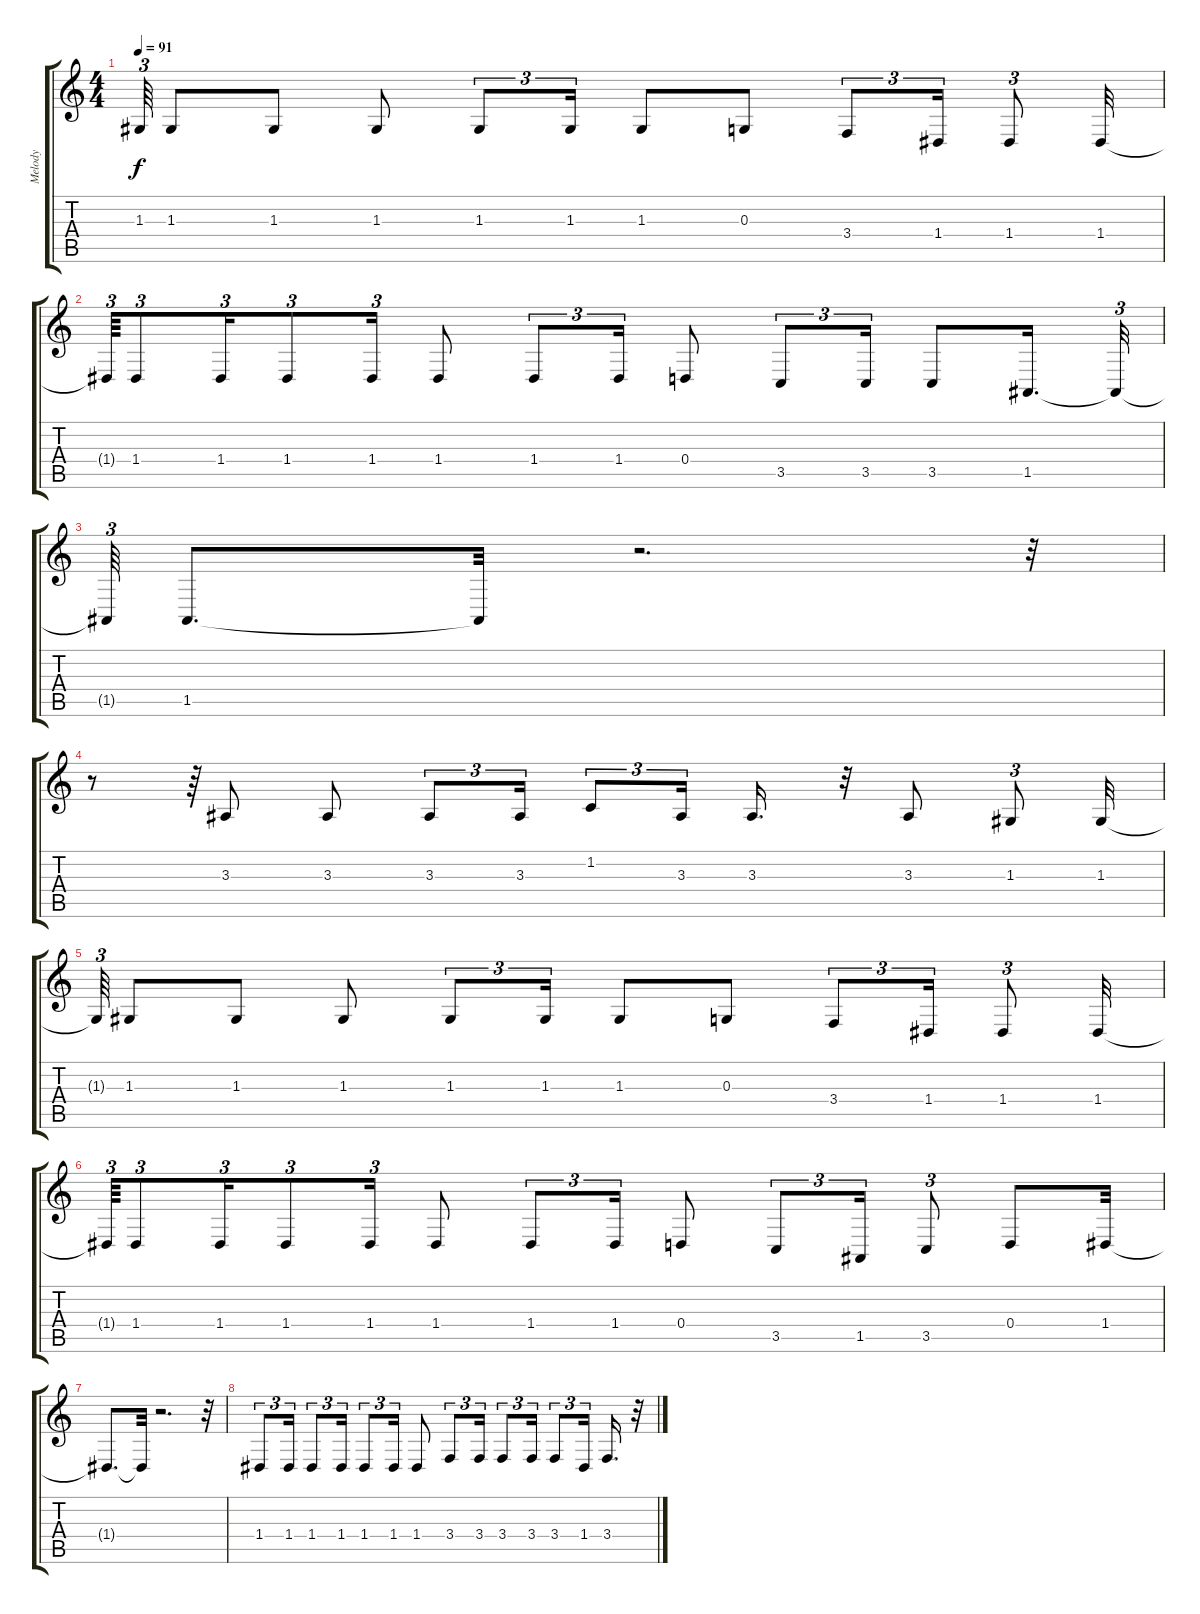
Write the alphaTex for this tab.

\track ("Melody" "Melody") {instrument altosax}
\staff {score tabs}
\tuning (E4 B3 G3 D3 A2 E2) {hide}
\ts (4 4)
\tempo 91
\clef g2
\ks c
1.3{t}.64{tu (3 2) dy f} 1.3.8 1.3.8 1.3.8 1.3.8{tu (3 2)} 1.3.16{tu (3 2)} 1.3.8 0.3.8 3.4.8{tu (3 2)} 1.4.16{tu (3 2)} 1.4.8{tu (3 2)} 1.4.32 |
1.4{t}.64{tu (3 2)} 1.4.8{tu (3 2)} 1.4.16{tu (3 2)} 1.4.8{tu (3 2)} 1.4.16{tu (3 2)} 1.4.8 1.4.8{tu (3 2)} 1.4.16{tu (3 2)} 0.4.8 3.5.8{tu (3 2)} 3.5.16{tu (3 2)} 3.5.8 1.5.16{d} 1.5{t}.32{tu (3 2)} |
1.5{t}.64{tu (3 2)} 1.5.8{d} 1.5{t}.32 r.2{d} r.32{tu (3 2)} |
r.8 r.64{tu (3 2)} 3.3.8 3.3.8 3.3.8{tu (3 2)} 3.3.16{tu (3 2)} 1.2.8{tu (3 2)} 3.3.16{tu (3 2)} 3.3.16{d} r.32 3.3.8 1.3.8{tu (3 2)} 1.3.32 |
1.3{t}.64{tu (3 2)} 1.3.8 1.3.8 1.3.8 1.3.8{tu (3 2)} 1.3.16{tu (3 2)} 1.3.8 0.3.8 3.4.8{tu (3 2)} 1.4.16{tu (3 2)} 1.4.8{tu (3 2)} 1.4.32 |
1.4{t}.64{tu (3 2)} 1.4.8{tu (3 2)} 1.4.16{tu (3 2)} 1.4.8{tu (3 2)} 1.4.16{tu (3 2)} 1.4.8 1.4.8{tu (3 2)} 1.4.16{tu (3 2)} 0.4.8 3.5.8{tu (3 2)} 1.5.16{tu (3 2)} 3.5.8{tu (3 2)} 0.4.8 1.4.32 |
1.4{t}.8{d} 1.4{t}.32 r.2{d} r.32 |
1.4.8{tu (3 2)} 1.4.16{tu (3 2)} 1.4.8{tu (3 2)} 1.4.16{tu (3 2)} 1.4.8{tu (3 2)} 1.4.16{tu (3 2)} 1.4.8 3.4.8{tu (3 2)} 3.4.16{tu (3 2)} 3.4.8{tu (3 2)} 3.4.16{tu (3 2)} 3.4.8{tu (3 2)} 1.4.16{tu (3 2)} 3.4.16{d} r.32
